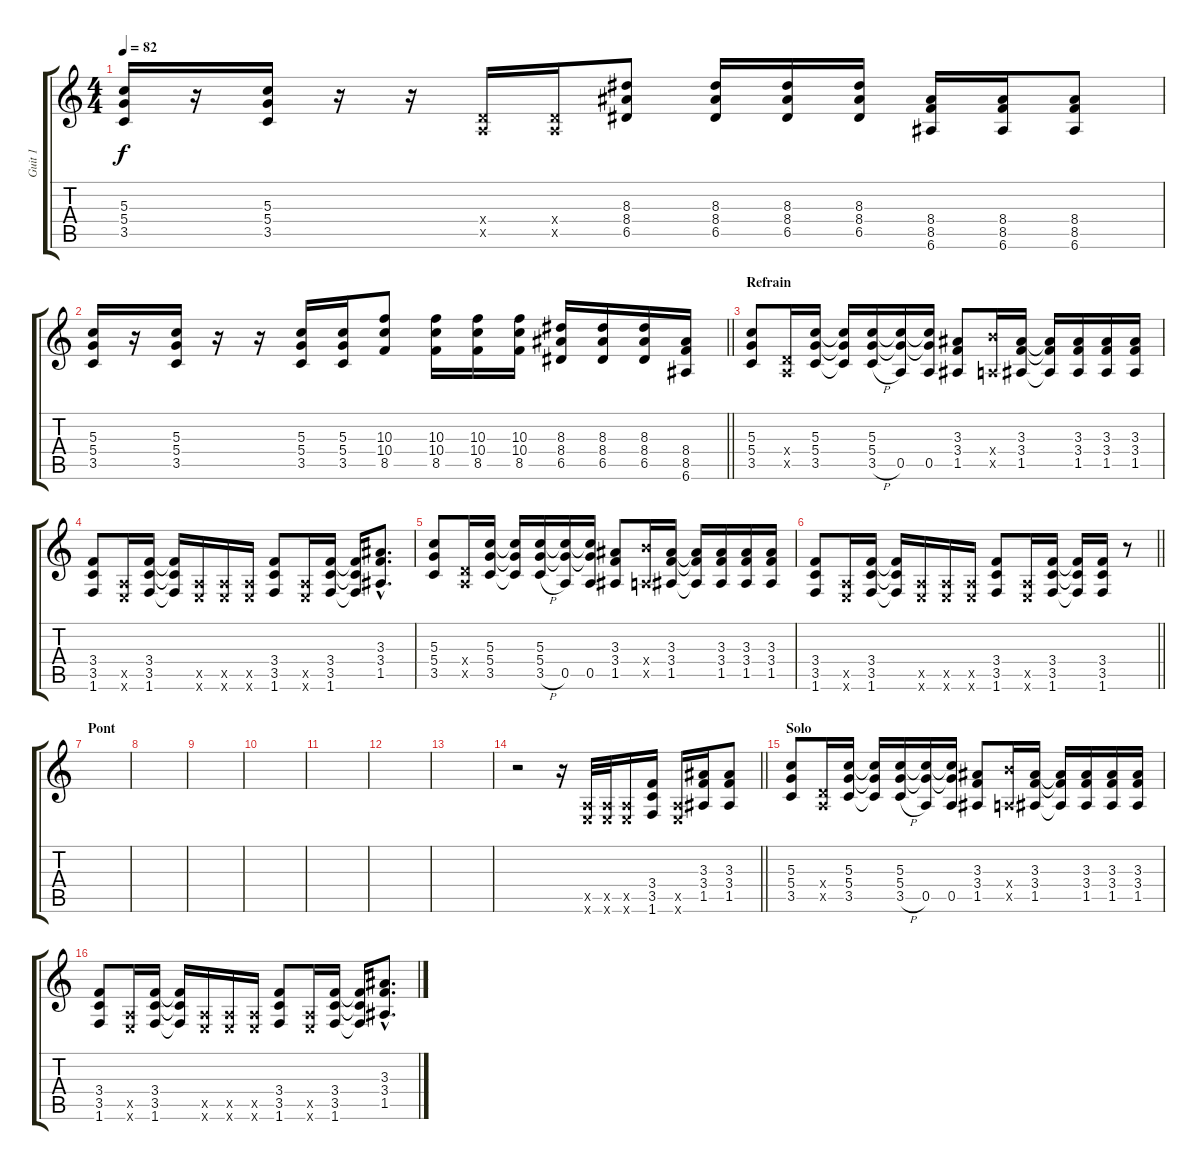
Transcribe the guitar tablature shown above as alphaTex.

\track ("Guit 1" "Guit 1") {instrument distortionguitar}
\staff {score tabs}
\tuning (E4 B3 G3 D3 A2 E2) {hide}
\ts (4 4)
\tempo 82
\clef g2
\ks c
(5.3 5.4 3.5).16{dy f} r.16 (5.3 5.4 3.5).16 r.16 r.16 (0.4{x} 0.5{x}).16 (0.4{x} 0.5{x}).16 (8.3 8.4 6.5).8 (8.3 8.4 6.5).16 (8.3 8.4 6.5).16 (8.3 8.4 6.5).16 (8.4 8.5 6.6).16 (8.4 8.5 6.6).16 (8.4 8.5 6.6).8 |
\barLineRight lightlight
(5.3 5.4 3.5).16 r.16 (5.3 5.4 3.5).16 r.16 r.16 (5.3 5.4 3.5).16 (5.3 5.4 3.5).16 (10.3 10.4 8.5).8 (10.3 10.4 8.5).16 (10.3 10.4 8.5).16 (10.3 10.4 8.5).16 (8.3 8.4 6.5).16 (8.3 8.4 6.5).16 (8.3 8.4 6.5).16 (8.4 8.5 6.6).16 |
\section ("" "Refrain")
(5.3 5.4 3.5).8 (0.4{x} 0.5{x}).16 (5.3 5.4 3.5).16 (5.3{t} 5.4{t} 3.5{t}).16 (5.3 5.4 3.5{h}).16 (5.3{t} 5.4{t} 0.5).16 (5.3{t} 5.4{t} 0.5).16 (3.3 3.4 1.5).8 (9.4{x} 0.5{x}).16 (3.3 3.4 1.5).16 (3.3{t} 3.4{t} 1.5{t}).16 (3.3 3.4 1.5).16 (3.3 3.4 1.5).16 (3.3 3.4 1.5).16 |
(3.4 3.5 1.6).8 (0.5{x} 0.6{x}).16 (3.4 3.5 1.6).16 (3.4{t} 3.5{t} 1.6{t}).16 (0.5{x} 0.6{x}).16 (0.5{x} 0.6{x}).16 (0.5{x} 0.6{x}).16 (3.4 3.5 1.6).8 (0.5{x} 0.6{x}).16 (3.4 3.5 1.6).16 (3.4{t} 3.5{t} 1.6{t}).16 (3.3{hac} 3.4{hac} 1.5{hac}).8{d} |
(5.3 5.4 3.5).8 (0.4{x} 0.5{x}).16 (5.3 5.4 3.5).16 (5.3{t} 5.4{t} 3.5{t}).16 (5.3 5.4 3.5{h}).16 (5.3{t} 5.4{t} 0.5).16 (5.3{t} 5.4{t} 0.5).16 (3.3 3.4 1.5).8 (9.4{x} 0.5{x}).16 (3.3 3.4 1.5).16 (3.3{t} 3.4{t} 1.5{t}).16 (3.3 3.4 1.5).16 (3.3 3.4 1.5).16 (3.3 3.4 1.5).16 |
\barLineRight lightlight
(3.4 3.5 1.6).8 (0.5{x} 0.6{x}).16 (3.4 3.5 1.6).16 (3.4{t} 3.5{t} 1.6{t}).16 (0.5{x} 0.6{x}).16 (0.5{x} 0.6{x}).16 (0.5{x} 0.6{x}).16 (3.4 3.5 1.6).8 (0.5{x} 0.6{x}).16 (3.4 3.5 1.6).16 (3.4{t} 3.5{t} 1.6{t}).16 (3.4 3.5 1.6).16 r.8 |
\section ("" "Pont")
|
|
|
|
|
|
|
\barLineRight lightlight
r.2 r.16 (0.5{x} 0.6{x}).32 (0.5{x} 0.6{x}).32 (0.5{x} 0.6{x}).16 (3.4 3.5 1.6).16 (0.5{x} 0.6{x}).16 (3.3 3.4 1.5).16 (3.3 3.4 1.5).8 |
\section ("" "Solo")
(5.3 5.4 3.5).8 (0.4{x} 0.5{x}).16 (5.3 5.4 3.5).16 (5.3{t} 5.4{t} 3.5{t}).16 (5.3 5.4 3.5{h}).16 (5.3{t} 5.4{t} 0.5).16 (5.3{t} 5.4{t} 0.5).16 (3.3 3.4 1.5).8 (9.4{x} 0.5{x}).16 (3.3 3.4 1.5).16 (3.3{t} 3.4{t} 1.5{t}).16 (3.3 3.4 1.5).16 (3.3 3.4 1.5).16 (3.3 3.4 1.5).16 |
(3.4 3.5 1.6).8 (0.5{x} 0.6{x}).16 (3.4 3.5 1.6).16 (3.4{t} 3.5{t} 1.6{t}).16 (0.5{x} 0.6{x}).16 (0.5{x} 0.6{x}).16 (0.5{x} 0.6{x}).16 (3.4 3.5 1.6).8 (0.5{x} 0.6{x}).16 (3.4 3.5 1.6).16 (3.4{t} 3.5{t} 1.6{t}).16 (3.3{hac} 3.4{hac} 1.5{hac}).8{d}
